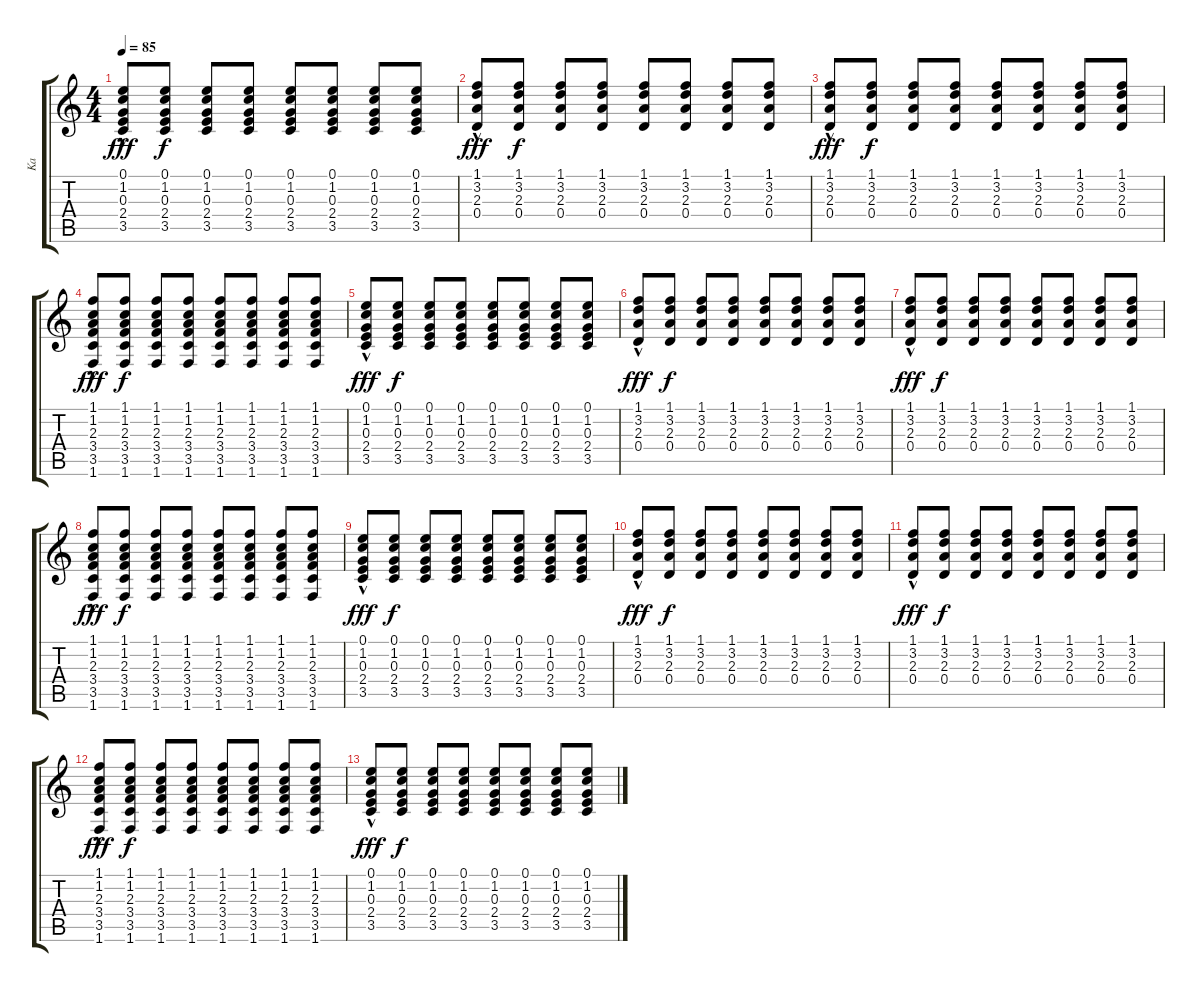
\track ("Ka" "Ka") {instrument acousticguitarsteel}
\staff {score tabs}
\tuning (E4 B3 G3 D3 A2 E2) {hide}
\ts (4 4)
\tempo 85
\clef g2
\ks c
(0.1{hac} 1.2{hac} 0.3{hac} 2.4{hac} 3.5{hac}).8{dy fff} (0.1 1.2 0.3 2.4 3.5).8{dy f} (0.1 1.2 0.3 2.4 3.5).8 (0.1 1.2 0.3 2.4 3.5).8 (0.1 1.2 0.3 2.4 3.5).8 (0.1 1.2 0.3 2.4 3.5).8 (0.1 1.2 0.3 2.4 3.5).8 (0.1 1.2 0.3 2.4 3.5).8 |
(1.1{hac} 3.2{hac} 2.3{hac} 0.4{hac}).8{dy fff} (1.1 3.2 2.3 0.4).8{dy f} (1.1 3.2 2.3 0.4).8 (1.1 3.2 2.3 0.4).8 (1.1 3.2 2.3 0.4).8 (1.1 3.2 2.3 0.4).8 (1.1 3.2 2.3 0.4).8 (1.1 3.2 2.3 0.4).8 |
(1.1{hac} 3.2{hac} 2.3{hac} 0.4{hac}).8{dy fff} (1.1 3.2 2.3 0.4).8{dy f} (1.1 3.2 2.3 0.4).8 (1.1 3.2 2.3 0.4).8 (1.1 3.2 2.3 0.4).8 (1.1 3.2 2.3 0.4).8 (1.1 3.2 2.3 0.4).8 (1.1 3.2 2.3 0.4).8 |
(1.1{hac} 1.2{hac} 2.3{hac} 3.4{hac} 3.5{hac} 1.6{hac}).8{dy fff} (1.1 1.2 2.3 3.4 3.5 1.6).8{dy f} (1.1 1.2 2.3 3.4 3.5 1.6).8 (1.1 1.2 2.3 3.4 3.5 1.6).8 (1.1 1.2 2.3 3.4 3.5 1.6).8 (1.1 1.2 2.3 3.4 3.5 1.6).8 (1.1 1.2 2.3 3.4 3.5 1.6).8 (1.1 1.2 2.3 3.4 3.5 1.6).8 |
(0.1{hac} 1.2{hac} 0.3{hac} 2.4{hac} 3.5{hac}).8{dy fff} (0.1 1.2 0.3 2.4 3.5).8{dy f} (0.1 1.2 0.3 2.4 3.5).8 (0.1 1.2 0.3 2.4 3.5).8 (0.1 1.2 0.3 2.4 3.5).8 (0.1 1.2 0.3 2.4 3.5).8 (0.1 1.2 0.3 2.4 3.5).8 (0.1 1.2 0.3 2.4 3.5).8 |
(1.1{hac} 3.2{hac} 2.3{hac} 0.4{hac}).8{dy fff} (1.1 3.2 2.3 0.4).8{dy f} (1.1 3.2 2.3 0.4).8 (1.1 3.2 2.3 0.4).8 (1.1 3.2 2.3 0.4).8 (1.1 3.2 2.3 0.4).8 (1.1 3.2 2.3 0.4).8 (1.1 3.2 2.3 0.4).8 |
(1.1{hac} 3.2{hac} 2.3{hac} 0.4{hac}).8{dy fff} (1.1 3.2 2.3 0.4).8{dy f} (1.1 3.2 2.3 0.4).8 (1.1 3.2 2.3 0.4).8 (1.1 3.2 2.3 0.4).8 (1.1 3.2 2.3 0.4).8 (1.1 3.2 2.3 0.4).8 (1.1 3.2 2.3 0.4).8 |
(1.1{hac} 1.2{hac} 2.3{hac} 3.4{hac} 3.5{hac} 1.6{hac}).8{dy fff} (1.1 1.2 2.3 3.4 3.5 1.6).8{dy f} (1.1 1.2 2.3 3.4 3.5 1.6).8 (1.1 1.2 2.3 3.4 3.5 1.6).8 (1.1 1.2 2.3 3.4 3.5 1.6).8 (1.1 1.2 2.3 3.4 3.5 1.6).8 (1.1 1.2 2.3 3.4 3.5 1.6).8 (1.1 1.2 2.3 3.4 3.5 1.6).8 |
(0.1{hac} 1.2{hac} 0.3{hac} 2.4{hac} 3.5{hac}).8{dy fff} (0.1 1.2 0.3 2.4 3.5).8{dy f} (0.1 1.2 0.3 2.4 3.5).8 (0.1 1.2 0.3 2.4 3.5).8 (0.1 1.2 0.3 2.4 3.5).8 (0.1 1.2 0.3 2.4 3.5).8 (0.1 1.2 0.3 2.4 3.5).8 (0.1 1.2 0.3 2.4 3.5).8 |
(1.1{hac} 3.2{hac} 2.3{hac} 0.4{hac}).8{dy fff} (1.1 3.2 2.3 0.4).8{dy f} (1.1 3.2 2.3 0.4).8 (1.1 3.2 2.3 0.4).8 (1.1 3.2 2.3 0.4).8 (1.1 3.2 2.3 0.4).8 (1.1 3.2 2.3 0.4).8 (1.1 3.2 2.3 0.4).8 |
(1.1{hac} 3.2{hac} 2.3{hac} 0.4{hac}).8{dy fff} (1.1 3.2 2.3 0.4).8{dy f} (1.1 3.2 2.3 0.4).8 (1.1 3.2 2.3 0.4).8 (1.1 3.2 2.3 0.4).8 (1.1 3.2 2.3 0.4).8 (1.1 3.2 2.3 0.4).8 (1.1 3.2 2.3 0.4).8 |
(1.1{hac} 1.2{hac} 2.3{hac} 3.4{hac} 3.5{hac} 1.6{hac}).8{dy fff} (1.1 1.2 2.3 3.4 3.5 1.6).8{dy f} (1.1 1.2 2.3 3.4 3.5 1.6).8 (1.1 1.2 2.3 3.4 3.5 1.6).8 (1.1 1.2 2.3 3.4 3.5 1.6).8 (1.1 1.2 2.3 3.4 3.5 1.6).8 (1.1 1.2 2.3 3.4 3.5 1.6).8 (1.1 1.2 2.3 3.4 3.5 1.6).8 |
(0.1{hac} 1.2{hac} 0.3{hac} 2.4{hac} 3.5{hac}).8{dy fff} (0.1 1.2 0.3 2.4 3.5).8{dy f} (0.1 1.2 0.3 2.4 3.5).8 (0.1 1.2 0.3 2.4 3.5).8 (0.1 1.2 0.3 2.4 3.5).8 (0.1 1.2 0.3 2.4 3.5).8 (0.1 1.2 0.3 2.4 3.5).8 (0.1 1.2 0.3 2.4 3.5).8
